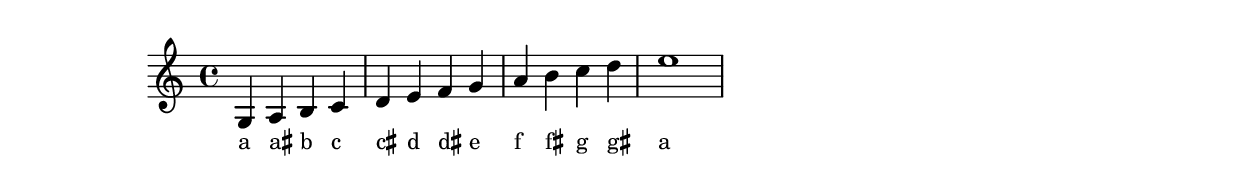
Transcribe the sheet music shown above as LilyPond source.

%% Do not edit this file; it is automatically
%% generated from LSR http://lsr.dsi.unimi.it
%% This file is in the public domain.
\version "2.12.2"

\header {
  lsrtags = "pitches"

  texidoc = "
@code{staffLineLayoutFunction} is used to change the position of notes.
This snippet shows setting its value to @code{ly:pitch-semitones} in
order to produce a chromatic scale with the distance between each space
and line of the stave equal to one semitone.

"
  doctitle = "Changing the interval of lines on the stave"
} % begin verbatim

scale = \relative c' {
  a4 ais b c
  cis4 d dis e
  f4 fis g gis
  a1
}

\new Staff \with {
  \remove "Accidental_engraver"
  staffLineLayoutFunction = #ly:pitch-semitones
}
{
  <<
    \scale
    \context NoteNames {
      \set printOctaveNames = ##f
      \scale
    }
  >>
}

